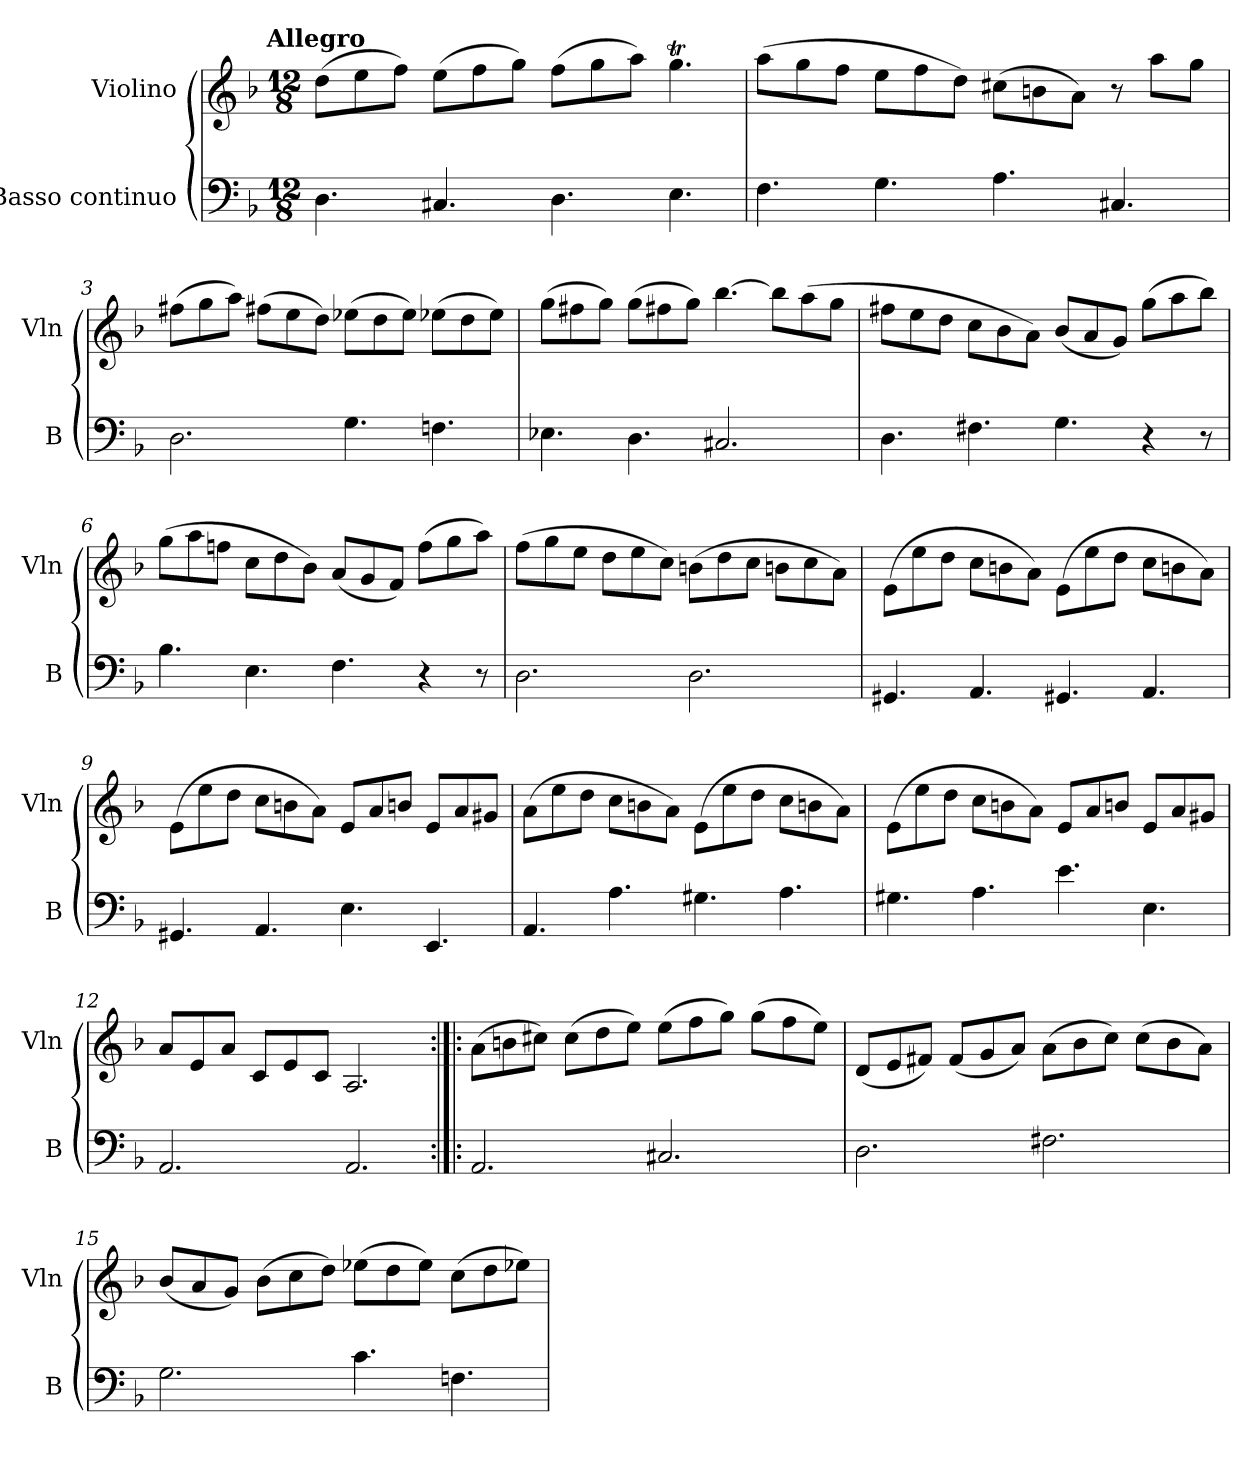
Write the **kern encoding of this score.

**kern	**kern
*part2	*part1
*staff2	*staff1
*I"Basso continuo	*I"Violino
*I'B	*I'Vln
*clefF4	*clefG2
*k[b-]	*k[b-]
*d:	*d:
!!LO:TX:omd:t=Allegro
*M12/8	*M12/8
*MM232	*MM232
=1	=1
4.D\	(8dd\L
.	8ee\
.	8ff\J)
4.C#X/	(8ee\L
.	8ff\
.	8gg\J)
4.D\	(8ff\L
.	8gg\
.	8aa\J)
4.E\	4.ggT\
=2	=2
4.F\	(8aa\L
.	8gg\
.	8ff\J
4.G\	8ee\L
.	8ff\
.	8dd\J)
4.A\	(8cc#X\L
.	8bn\
.	8a\J)
4.C#X/	8r
.	8aa\L
.	8gg\J
=3	=3
2.D\	(8ff#X\L
.	8gg\
.	8aa\J)
.	(8ff#X\L
.	8ee\
.	8dd\J)
4.G\	(8ee-X\L
.	8dd\
.	8ee-\J)
4.Fn\	(8ee-X\L
.	8dd\
.	8ee-\J)
=4	=4
4.E-X\	(8gg\L
.	8ff#X\
.	8gg\J)
4.D\	(8gg\L
.	8ff#X\
.	8gg\J)
2.C#X/	[4.bb-\
.	8bb-\L]
.	(8aa\
.	8gg\J
=5	=5
4.D\	8ff#X\L
.	8ee\
.	8dd\J
4.F#X\	8cc\L
.	8b-\
.	8a\J)
4.G\	(8b-/L
.	8a/
.	8g/J)
4r	(8gg\L
.	8aa\
8r	8bb-\J)
=6	=6
4.B-\	(8gg\L
.	8aa\
.	8ffn\J
4.E\	8cc\L
.	8dd\
.	8b-\J)
4.F\	(8a/L
.	8g/
.	8f/J)
4r	(8ff\L
.	8gg\
8r	8aa\J)
=7	=7
2.D\	(8ff\L
.	8gg\
.	8ee\J
.	8dd\L
.	8ee\
.	8cc\J)
2.D\	(8bn\L
.	8dd\
.	8cc\J
.	8bn\L
.	8cc\
.	8a\J)
=8	=8
4.GG#X/	(8e\L
.	8ee\
.	8dd\J
4.AA/	8cc\L
.	8bn\
.	8a\J)
4.GG#X/	(8e\L
.	8ee\
.	8dd\J
4.AA/	8cc\L
.	8bn\
.	8a\J)
=9	=9
4.GG#X/	(8e\L
.	8ee\
.	8dd\J
4.AA/	8cc\L
.	8bn\
.	8a\J)
4.E\	8e/L
.	8a/
.	8bn/J
4.EE/	8e/L
.	8a/
.	8g#X/J
=10	=10
4.AA/	(8a\L
.	8ee\
.	8dd\J
4.A\	8cc\L
.	8bn\
.	8a\J)
4.G#X\	(8e\L
.	8ee\
.	8dd\J
4.A\	8cc\L
.	8bn\
.	8a\J)
=11	=11
4.G#X\	(8e\L
.	8ee\
.	8dd\J
4.A\	8cc\L
.	8bn\
.	8a\J)
4.e\	8e/L
.	8a/
.	8bn/J
4.E\	8e/L
.	8a/
.	8g#X/J
=12	=12
2.AA/	8a/L
.	8e/
.	8a/J
.	8c/L
.	8e/
.	8c/J
2.AA/	2.A/
=13:|!|:	=13:|!|:
2.AA/	(8a\L
.	8bn\
.	8cc#X\J)
.	(8cc#\L
.	8dd\
.	8ee\J)
2.C#X/	(8ee\L
.	8ff\
.	8gg\J)
.	(8gg\L
.	8ff\
.	8ee\J)
=14	=14
2.D\	(8d/L
.	8e/
.	8f#X/J)
.	(8f#/L
.	8g/
.	8a/J)
2.F#X\	(8a\L
.	8b-\
.	8cc\J)
.	(8cc\L
.	8b-\
.	8a\J)
=15	=15
2.G\	(8b-/L
.	8a/
.	8g/J)
.	(8b-\L
.	8cc\
.	8dd\J)
4.c\	(8ee-X\L
.	8dd\
.	8ee-\J)
4.Fn\	(8cc\L
.	8dd\
.	8ee-X\J)
=	=
*-	*-
